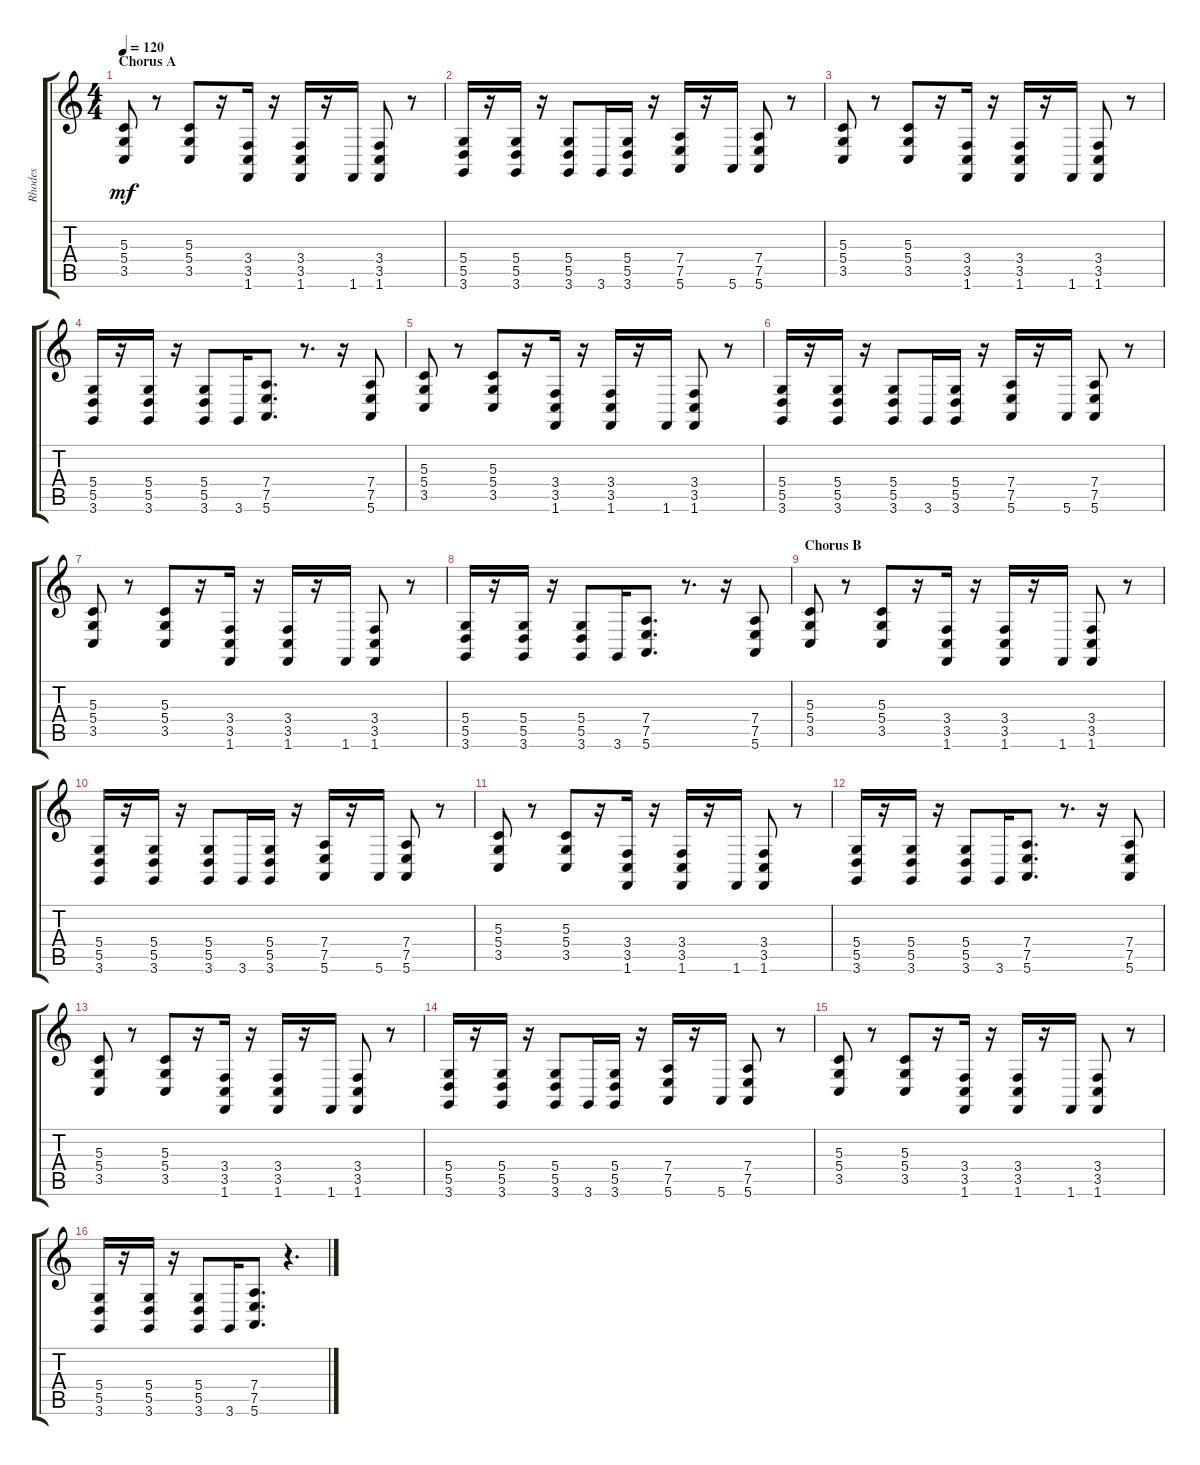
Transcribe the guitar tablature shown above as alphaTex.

\track ("Rhodes" "Rhodes") {instrument electricpiano1}
\staff {score tabs}
\tuning (E4 B3 G3 D3 A2 E2) {hide}
\ts (4 4)
\section ("" "Chorus A")
\tempo 120
\clef g2
\ks c
(5.3 5.4 3.5).8{dy mf} r.8 (5.3 5.4 3.5).8 r.16 (3.4 3.5 1.6).16 r.16 (3.4 3.5 1.6).16 r.16 1.6.16 (3.4 3.5 1.6).8 r.8 |
(5.4 5.5 3.6).16 r.16 (5.4 5.5 3.6).16 r.16 (5.4 5.5 3.6).8 3.6.16 (5.4 5.5 3.6).16 r.16 (7.4 7.5 5.6).16 r.16 5.6.16 (7.4 7.5 5.6).8 r.8 |
(5.3 5.4 3.5).8 r.8 (5.3 5.4 3.5).8 r.16 (3.4 3.5 1.6).16 r.16 (3.4 3.5 1.6).16 r.16 1.6.16 (3.4 3.5 1.6).8 r.8 |
(5.4 5.5 3.6).16 r.16 (5.4 5.5 3.6).16 r.16 (5.4 5.5 3.6).8 3.6.16 (7.4 7.5 5.6).8{d} r.8{d} r.16 (7.4 7.5 5.6).8 |
(5.3 5.4 3.5).8 r.8 (5.3 5.4 3.5).8 r.16 (3.4 3.5 1.6).16 r.16 (3.4 3.5 1.6).16 r.16 1.6.16 (3.4 3.5 1.6).8 r.8 |
(5.4 5.5 3.6).16 r.16 (5.4 5.5 3.6).16 r.16 (5.4 5.5 3.6).8 3.6.16 (5.4 5.5 3.6).16 r.16 (7.4 7.5 5.6).16 r.16 5.6.16 (7.4 7.5 5.6).8 r.8 |
(5.3 5.4 3.5).8 r.8 (5.3 5.4 3.5).8 r.16 (3.4 3.5 1.6).16 r.16 (3.4 3.5 1.6).16 r.16 1.6.16 (3.4 3.5 1.6).8 r.8 |
(5.4 5.5 3.6).16 r.16 (5.4 5.5 3.6).16 r.16 (5.4 5.5 3.6).8 3.6.16 (7.4 7.5 5.6).8{d} r.8{d} r.16 (7.4 7.5 5.6).8 |
\section ("" "Chorus B")
(5.3 5.4 3.5).8 r.8 (5.3 5.4 3.5).8 r.16 (3.4 3.5 1.6).16 r.16 (3.4 3.5 1.6).16 r.16 1.6.16 (3.4 3.5 1.6).8 r.8 |
(5.4 5.5 3.6).16 r.16 (5.4 5.5 3.6).16 r.16 (5.4 5.5 3.6).8 3.6.16 (5.4 5.5 3.6).16 r.16 (7.4 7.5 5.6).16 r.16 5.6.16 (7.4 7.5 5.6).8 r.8 |
(5.3 5.4 3.5).8 r.8 (5.3 5.4 3.5).8 r.16 (3.4 3.5 1.6).16 r.16 (3.4 3.5 1.6).16 r.16 1.6.16 (3.4 3.5 1.6).8 r.8 |
(5.4 5.5 3.6).16 r.16 (5.4 5.5 3.6).16 r.16 (5.4 5.5 3.6).8 3.6.16 (7.4 7.5 5.6).8{d} r.8{d} r.16 (7.4 7.5 5.6).8 |
(5.3 5.4 3.5).8 r.8 (5.3 5.4 3.5).8 r.16 (3.4 3.5 1.6).16 r.16 (3.4 3.5 1.6).16 r.16 1.6.16 (3.4 3.5 1.6).8 r.8 |
(5.4 5.5 3.6).16 r.16 (5.4 5.5 3.6).16 r.16 (5.4 5.5 3.6).8 3.6.16 (5.4 5.5 3.6).16 r.16 (7.4 7.5 5.6).16 r.16 5.6.16 (7.4 7.5 5.6).8 r.8 |
(5.3 5.4 3.5).8 r.8 (5.3 5.4 3.5).8 r.16 (3.4 3.5 1.6).16 r.16 (3.4 3.5 1.6).16 r.16 1.6.16 (3.4 3.5 1.6).8 r.8 |
(5.4 5.5 3.6).16 r.16 (5.4 5.5 3.6).16 r.16 (5.4 5.5 3.6).8 3.6.16 (7.4 7.5 5.6).8{d} r.4{d}
